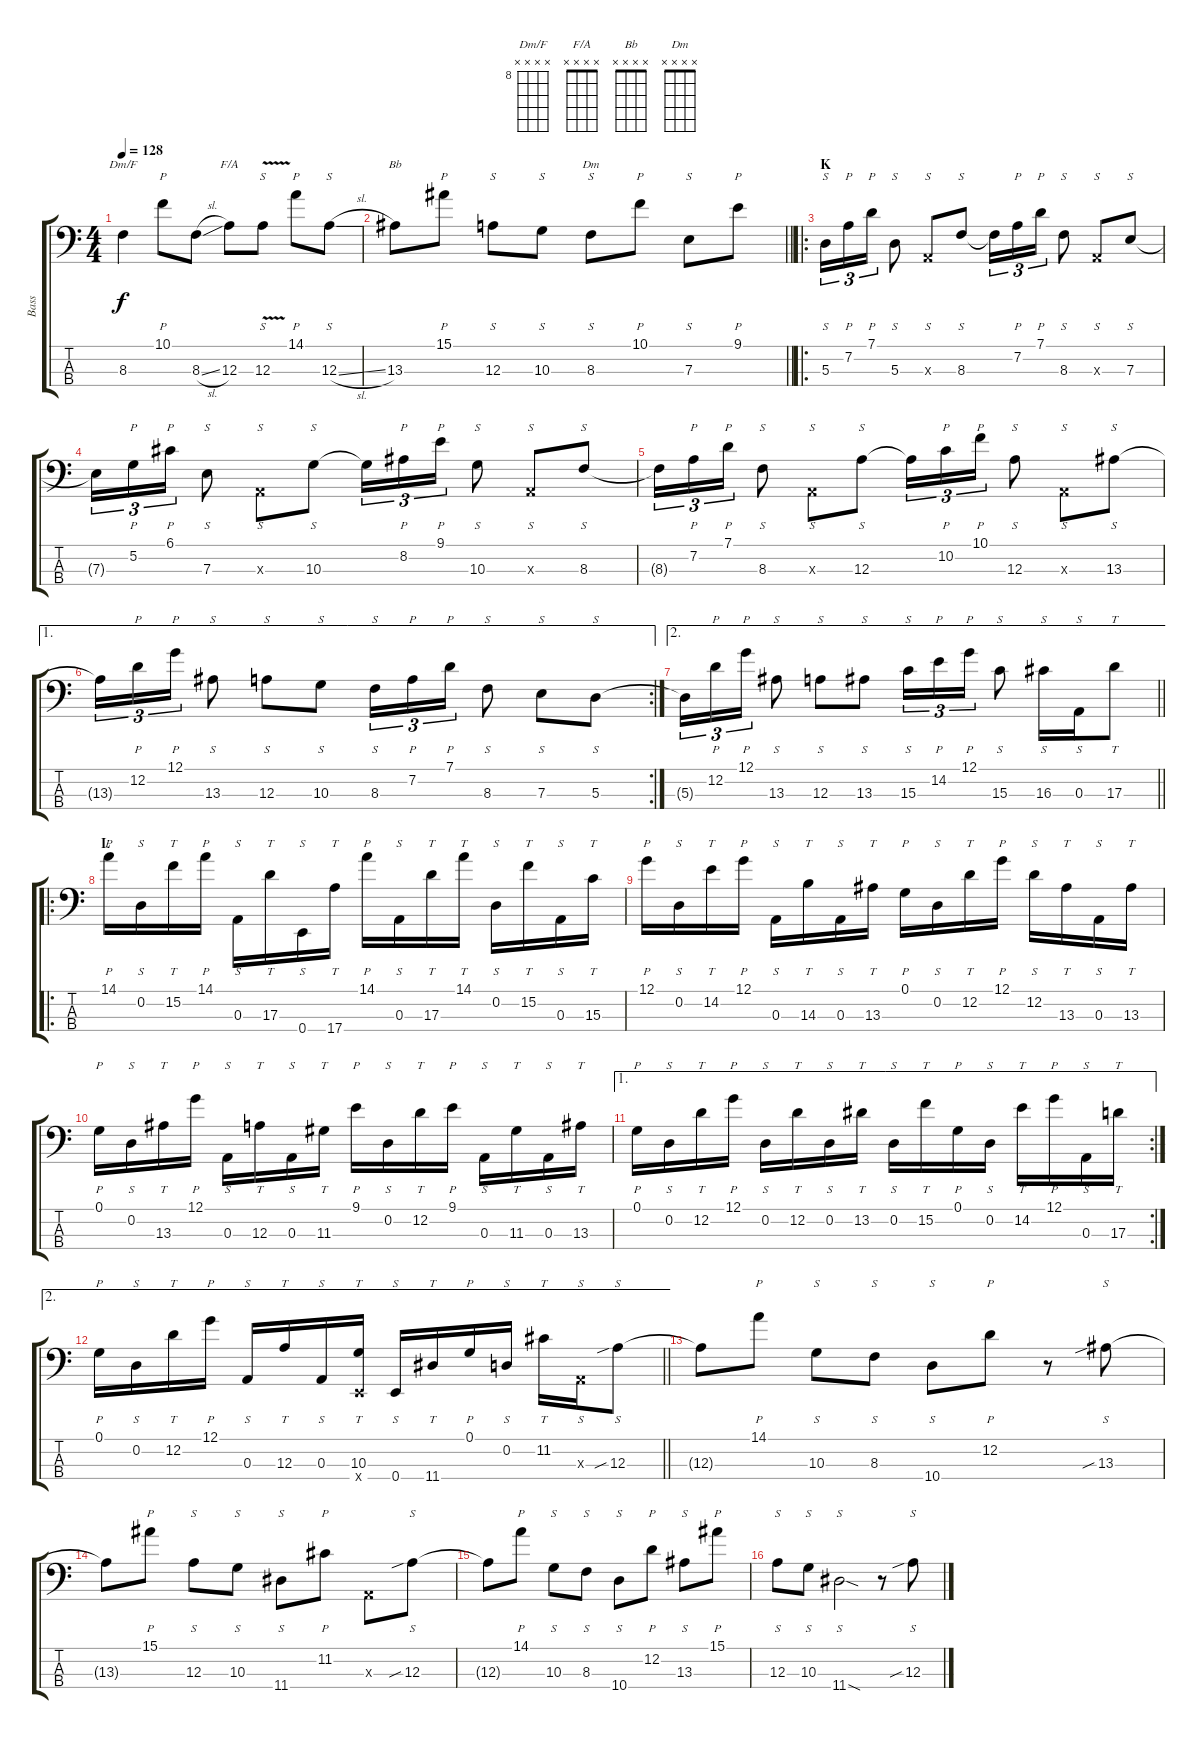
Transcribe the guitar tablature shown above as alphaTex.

\track ("Bass" "Bass") {instrument slapbass2}
\staff {score tabs}
\tuning (G2 D2 A1 E1) {hide}
\chord ("Dm/F" x x x x) {firstfret 8}
\chord ("F/A" x x x x)
\chord ("Bb" x x x x)
\chord ("Dm" x x x x)
\ts (4 4)
\tempo 128
\clef f4
\ks c
8.3.4{ch "Dm/F" dy f} 10.1.8{p} 8.3{sl}.8 12.3.8{ch "F/A"} 12.3{v}.8{s} 14.1.8{p} 12.3{sl}.8{s} |
\barLineRight lightlight
13.3.8{ch "Bb"} 15.1.8{p} 12.3.8{s} 10.3.8{s} 8.3.8{s ch "Dm"} 10.1.8{p} 7.3.8{s} 9.1.8{p} |
\ro
\section ("" "K")
5.3.16{s tu (3 2)} 7.2.16{p tu (3 2)} 7.1.16{p tu (3 2)} 5.3.8{s} 0.3{x}.8{s} 8.3.8{s} 8.3{t}.16{tu (3 2)} 7.2.16{p tu (3 2)} 7.1.16{p tu (3 2)} 8.3.8{s} 0.3{x}.8{s} 7.3.8{s} |
7.3{t}.16{tu (3 2)} 5.2.16{p tu (3 2)} 6.1.16{p tu (3 2)} 7.3.8{s} 0.3{x}.8{s} 10.3.8{s} 10.3{t}.16{tu (3 2)} 8.2.16{p tu (3 2)} 9.1.16{p tu (3 2)} 10.3.8{s} 0.3{x}.8{s} 8.3.8{s} |
8.3{t}.16{tu (3 2)} 7.2.16{p tu (3 2)} 7.1.16{p tu (3 2)} 8.3.8{s} 0.3{x}.8{s} 12.3.8{s} 12.3{t}.16{tu (3 2)} 10.2.16{p tu (3 2)} 10.1.16{p tu (3 2)} 12.3.8{s} 0.3{x}.8{s} 13.3.8{s} |
\ae 1
\rc 2
13.3{t}.16{tu (3 2)} 12.2.16{p tu (3 2)} 12.1.16{p tu (3 2)} 13.3.8{s} 12.3.8{s} 10.3.8{s} 8.3.16{s tu (3 2)} 7.2.16{p tu (3 2)} 7.1.16{p tu (3 2)} 8.3.8{s} 7.3.8{s} 5.3.8{s} |
\ae 2
\barLineRight lightlight
5.3{t}.16{tu (3 2)} 12.2.16{p tu (3 2)} 12.1.16{p tu (3 2)} 13.3.8{s} 12.3.8{s} 13.3.8{s} 15.3.16{s tu (3 2)} 14.2.16{p tu (3 2)} 12.1.16{p tu (3 2)} 15.3.8{s} 16.3.16{s} 0.3.16{s} 17.3.8{tt} |
\ro
\section ("" "L")
14.1.16{p} 0.2.16{s} 15.2.16{tt} 14.1.16{p} 0.3.16{s} 17.3.16{tt} 0.4.16{s} 17.4.16{tt} 14.1.16{p} 0.3.16{s} 17.3.16{tt} 14.1.16{tt} 0.2.16{s} 15.2.16{tt} 0.3.16{s} 15.3.16{tt} |
12.1.16{p} 0.2.16{s} 14.2.16{tt} 12.1.16{p} 0.3.16{s} 14.3.16{tt} 0.3.16{s} 13.3.16{tt} 0.1.16{p} 0.2.16{s} 12.2.16{tt} 12.1.16{p} 12.2.16{s} 13.3.16{tt} 0.3.16{s} 13.3.16{tt} |
0.1.16{p} 0.2.16{s} 13.3.16{tt} 12.1.16{p} 0.3.16{s} 12.3.16{tt} 0.3.16{s} 11.3.16{tt} 9.1.16{p} 0.2.16{s} 12.2.16{tt} 9.1.16{p} 0.3.16{s} 11.3.16{tt} 0.3.16{s} 13.3.16{tt} |
\ae 1
\rc 2
0.1.16{p} 0.2.16{s} 12.2.16{tt} 12.1.16{p} 0.2.16{s} 12.2.16{tt} 0.2.16{s} 13.2.16{tt} 0.2.16{s} 15.2.16{tt} 0.1.16{p} 0.2.16{s} 14.2.16{tt} 12.1.16{p} 0.3.16{s} 17.3.16{tt} |
\ae 2
\barLineRight lightlight
0.1.16{p} 0.2.16{s} 12.2.16{tt} 12.1.16{p} 0.3.16{s} 12.3.16{tt} 0.3.16{s} (10.3 0.4{x}).16{tt} 0.4.16{s} 11.4.16{tt} 0.1.16{p} 0.2.16{s} 11.2.16{tt} 0.3{x}.16{s} 12.3{sib}.8{s} |
12.3{t}.8 14.1.8{p} 10.3.8{s} 8.3.8{s} 10.4.8{s} 12.2.8{p} r.8 13.3{sib}.8{s} |
13.3{t}.8 15.1.8{p} 12.3.8{s} 10.3.8{s} 11.4.8{s} 11.2.8{p} 0.3{x}.8 12.3{sib}.8{s} |
12.3{t}.8 14.1.8{p} 10.3.8{s} 8.3.8{s} 10.4.8{s} 12.2.8{p} 13.3.8{s} 15.1.8{p} |
12.3.8{s} 10.3.8{s} 11.4{sod}.2{s} r.8 12.3{sib}.8{s}
